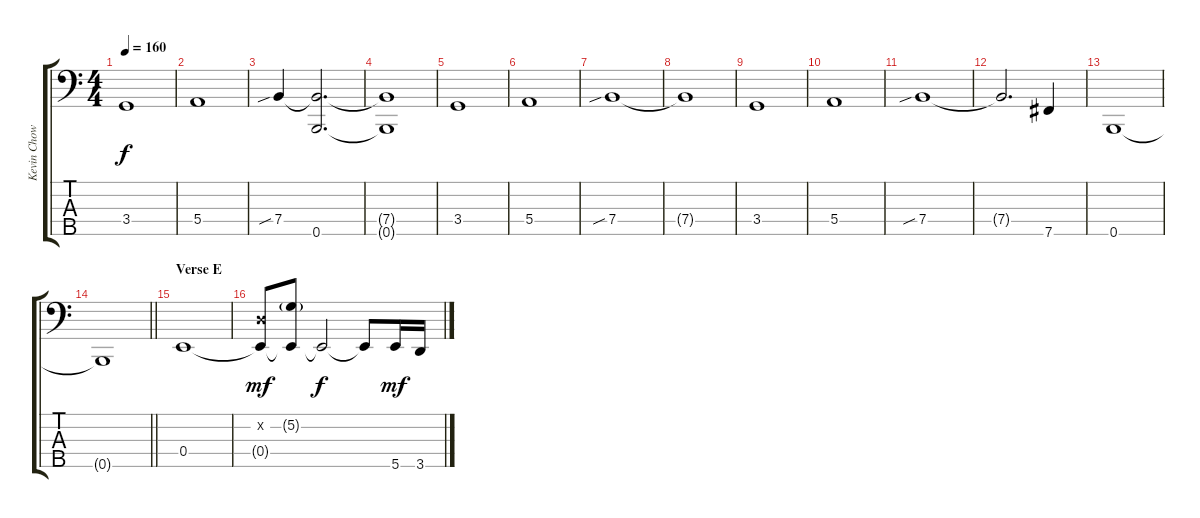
\track ("Kevin Chown" "Kevin Chow") {instrument electricbassfinger}
\staff {score tabs}
\tuning (G2 D2 A1 E1 B0) {hide}
\ts (4 4)
\tempo 160
\clef f4
\ks c
3.4.1{dy f} |
5.4.1 |
7.4{sib}.4 (7.4{t} 0.5).2{d} |
(7.4{t} 0.5{t}).1 |
3.4.1 |
5.4.1 |
7.4{sib}.1 |
7.4{t}.1 |
3.4.1 |
5.4.1 |
7.4{sib}.1 |
7.4{t}.2{d} 7.5.4 |
0.5.1 |
\barLineRight lightlight
0.5{t}.1 |
\section ("" "Verse E")
0.4.1 |
(0.2{x} 0.4{t}).8{dy mf} (5.2{g} 0.4{t}).8 0.4{t}.2{dy f} 0.4{t}.8 5.5.16{dy mf} 3.5.16
